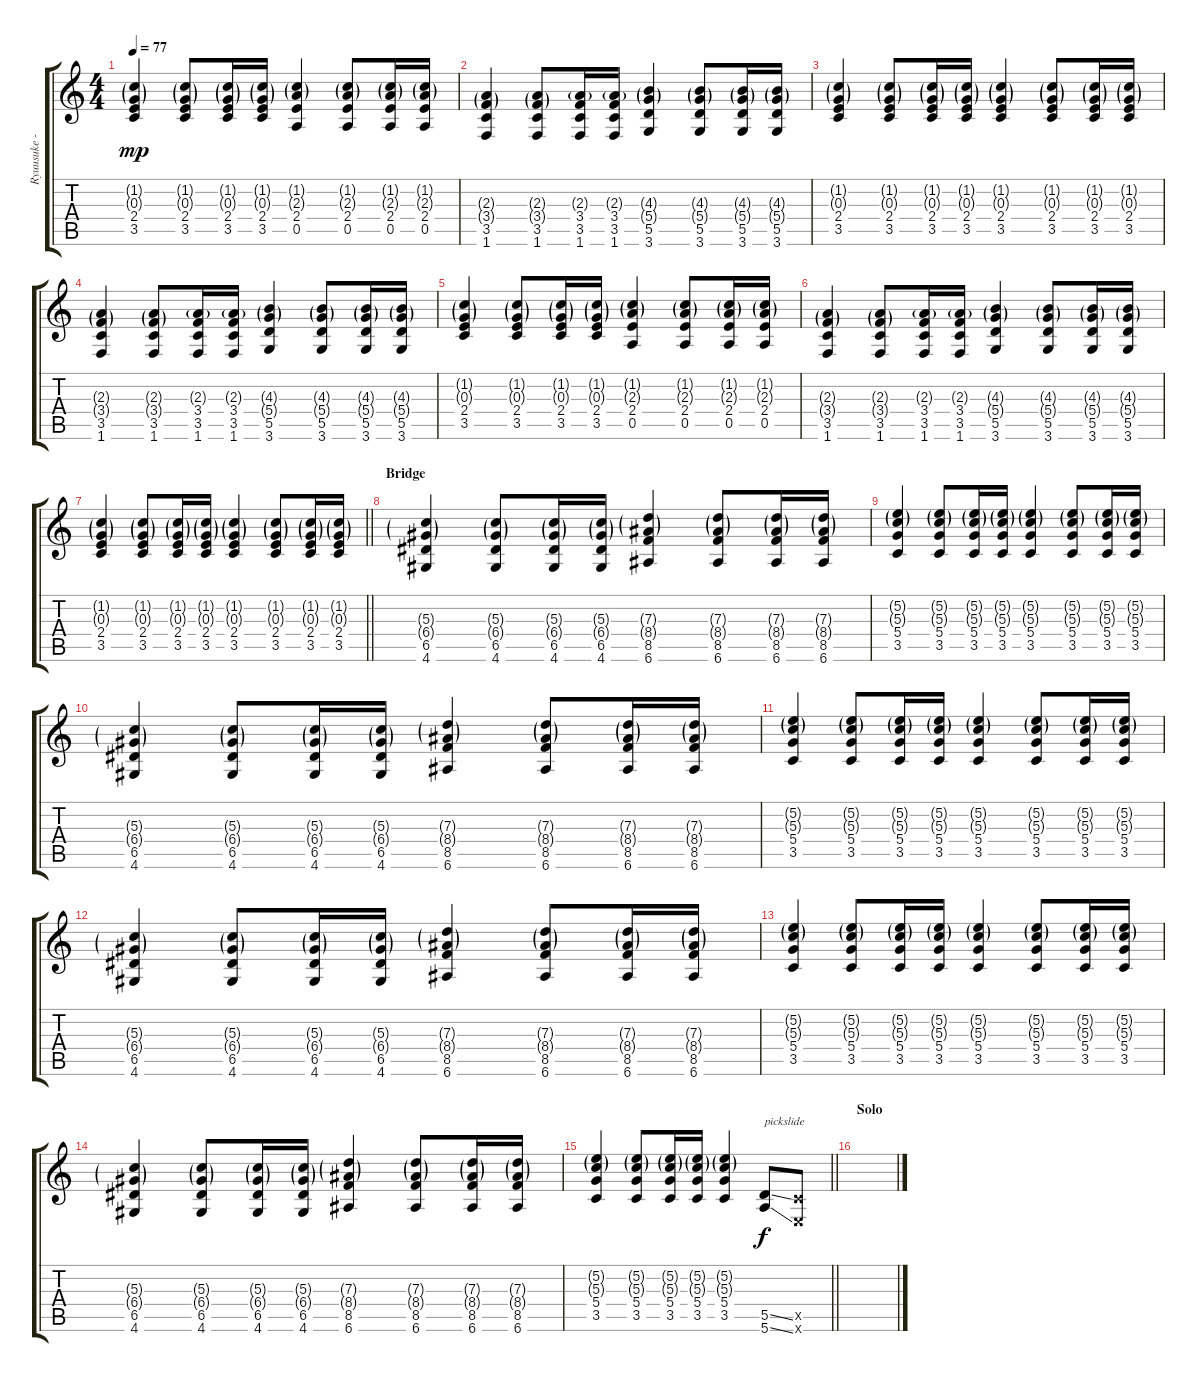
\track ("Ryuusuke - Guitar" "Ryuusuke -") {instrument distortionguitar}
\staff {score tabs}
\tuning (E4 B3 G3 D3 A2 E2) {hide}
\ts (4 4)
\tempo 77
\clef g2
\ks c
(1.2{g} 0.3{g} 2.4 3.5).4{dy mp} (1.2{g} 0.3{g} 2.4 3.5).8 (1.2{g} 0.3{g} 2.4 3.5).16 (1.2{g} 0.3{g} 2.4 3.5).16 (1.2{g} 2.3{g} 2.4 0.5).4 (1.2{g} 2.3{g} 2.4 0.5).8 (1.2{g} 2.3{g} 2.4 0.5).16 (1.2{g} 2.3{g} 2.4 0.5).16 |
(2.3{g} 3.4{g} 3.5 1.6).4 (2.3{g} 3.4{g} 3.5 1.6).8 (2.3{g} 3.4 3.5 1.6).16 (2.3{g} 3.4 3.5 1.6).16 (4.3{g} 5.4{g} 5.5 3.6).4 (4.3{g} 5.4{g} 5.5 3.6).8 (4.3{g} 5.4{g} 5.5 3.6).16 (4.3{g} 5.4{g} 5.5 3.6).16 |
(1.2{g} 0.3{g} 2.4 3.5).4 (1.2{g} 0.3{g} 2.4 3.5).8 (1.2{g} 0.3{g} 2.4 3.5).16 (1.2{g} 0.3{g} 2.4 3.5).16 (1.2{g} 0.3{g} 2.4 3.5).4 (1.2{g} 0.3{g} 2.4 3.5).8 (1.2{g} 0.3{g} 2.4 3.5).16 (1.2{g} 0.3{g} 2.4 3.5).16 |
(2.3{g} 3.4{g} 3.5 1.6).4 (2.3{g} 3.4{g} 3.5 1.6).8 (2.3{g} 3.4 3.5 1.6).16 (2.3{g} 3.4 3.5 1.6).16 (4.3{g} 5.4{g} 5.5 3.6).4 (4.3{g} 5.4{g} 5.5 3.6).8 (4.3{g} 5.4{g} 5.5 3.6).16 (4.3{g} 5.4{g} 5.5 3.6).16 |
(1.2{g} 0.3{g} 2.4 3.5).4 (1.2{g} 0.3{g} 2.4 3.5).8 (1.2{g} 0.3{g} 2.4 3.5).16 (1.2{g} 0.3{g} 2.4 3.5).16 (1.2{g} 2.3{g} 2.4 0.5).4 (1.2{g} 2.3{g} 2.4 0.5).8 (1.2{g} 2.3{g} 2.4 0.5).16 (1.2{g} 2.3{g} 2.4 0.5).16 |
(2.3{g} 3.4{g} 3.5 1.6).4 (2.3{g} 3.4{g} 3.5 1.6).8 (2.3{g} 3.4 3.5 1.6).16 (2.3{g} 3.4 3.5 1.6).16 (4.3{g} 5.4{g} 5.5 3.6).4 (4.3{g} 5.4{g} 5.5 3.6).8 (4.3{g} 5.4{g} 5.5 3.6).16 (4.3{g} 5.4{g} 5.5 3.6).16 |
\barLineRight lightlight
(1.2{g} 0.3{g} 2.4 3.5).4 (1.2{g} 0.3{g} 2.4 3.5).8 (1.2{g} 0.3{g} 2.4 3.5).16 (1.2{g} 0.3{g} 2.4 3.5).16 (1.2{g} 0.3{g} 2.4 3.5).4 (1.2{g} 0.3{g} 2.4 3.5).8 (1.2{g} 0.3{g} 2.4 3.5).16 (1.2{g} 0.3{g} 2.4 3.5).16 |
\section ("" "Bridge")
(5.3{g} 6.4{g} 6.5 4.6).4 (5.3{g} 6.4{g} 6.5 4.6).8 (5.3{g} 6.4{g} 6.5 4.6).16 (5.3{g} 6.4{g} 6.5 4.6).16 (7.3{g} 8.4{g} 8.5 6.6).4 (7.3{g} 8.4{g} 8.5 6.6).8 (7.3{g} 8.4{g} 8.5 6.6).16 (7.3{g} 8.4{g} 8.5 6.6).16 |
(5.2{g} 5.3{g} 5.4 3.5).4 (5.2{g} 5.3{g} 5.4 3.5).8 (5.2{g} 5.3{g} 5.4 3.5).16 (5.2{g} 5.3{g} 5.4 3.5).16 (5.2{g} 5.3{g} 5.4 3.5).4 (5.2{g} 5.3{g} 5.4 3.5).8 (5.2{g} 5.3{g} 5.4 3.5).16 (5.2{g} 5.3{g} 5.4 3.5).16 |
(5.3{g} 6.4{g} 6.5 4.6).4 (5.3{g} 6.4{g} 6.5 4.6).8 (5.3{g} 6.4{g} 6.5 4.6).16 (5.3{g} 6.4{g} 6.5 4.6).16 (7.3{g} 8.4{g} 8.5 6.6).4 (7.3{g} 8.4{g} 8.5 6.6).8 (7.3{g} 8.4{g} 8.5 6.6).16 (7.3{g} 8.4{g} 8.5 6.6).16 |
(5.2{g} 5.3{g} 5.4 3.5).4 (5.2{g} 5.3{g} 5.4 3.5).8 (5.2{g} 5.3{g} 5.4 3.5).16 (5.2{g} 5.3{g} 5.4 3.5).16 (5.2{g} 5.3{g} 5.4 3.5).4 (5.2{g} 5.3{g} 5.4 3.5).8 (5.2{g} 5.3{g} 5.4 3.5).16 (5.2{g} 5.3{g} 5.4 3.5).16 |
(5.3{g} 6.4{g} 6.5 4.6).4 (5.3{g} 6.4{g} 6.5 4.6).8 (5.3{g} 6.4{g} 6.5 4.6).16 (5.3{g} 6.4{g} 6.5 4.6).16 (7.3{g} 8.4{g} 8.5 6.6).4 (7.3{g} 8.4{g} 8.5 6.6).8 (7.3{g} 8.4{g} 8.5 6.6).16 (7.3{g} 8.4{g} 8.5 6.6).16 |
(5.2{g} 5.3{g} 5.4 3.5).4 (5.2{g} 5.3{g} 5.4 3.5).8 (5.2{g} 5.3{g} 5.4 3.5).16 (5.2{g} 5.3{g} 5.4 3.5).16 (5.2{g} 5.3{g} 5.4 3.5).4 (5.2{g} 5.3{g} 5.4 3.5).8 (5.2{g} 5.3{g} 5.4 3.5).16 (5.2{g} 5.3{g} 5.4 3.5).16 |
(5.3{g} 6.4{g} 6.5 4.6).4 (5.3{g} 6.4{g} 6.5 4.6).8 (5.3{g} 6.4{g} 6.5 4.6).16 (5.3{g} 6.4{g} 6.5 4.6).16 (7.3{g} 8.4{g} 8.5 6.6).4 (7.3{g} 8.4{g} 8.5 6.6).8 (7.3{g} 8.4{g} 8.5 6.6).16 (7.3{g} 8.4{g} 8.5 6.6).16 |
\barLineRight lightlight
(5.2{g} 5.3{g} 5.4 3.5).4 (5.2{g} 5.3{g} 5.4 3.5).8 (5.2{g} 5.3{g} 5.4 3.5).16 (5.2{g} 5.3{g} 5.4 3.5).16 (5.2{g} 5.3{g} 5.4 3.5).4 (5.5{ss} 5.6{ss}).8{txt "pickslide" dy f} (3.5{x} 0.6{x}).8 |
\section ("" "Solo")
